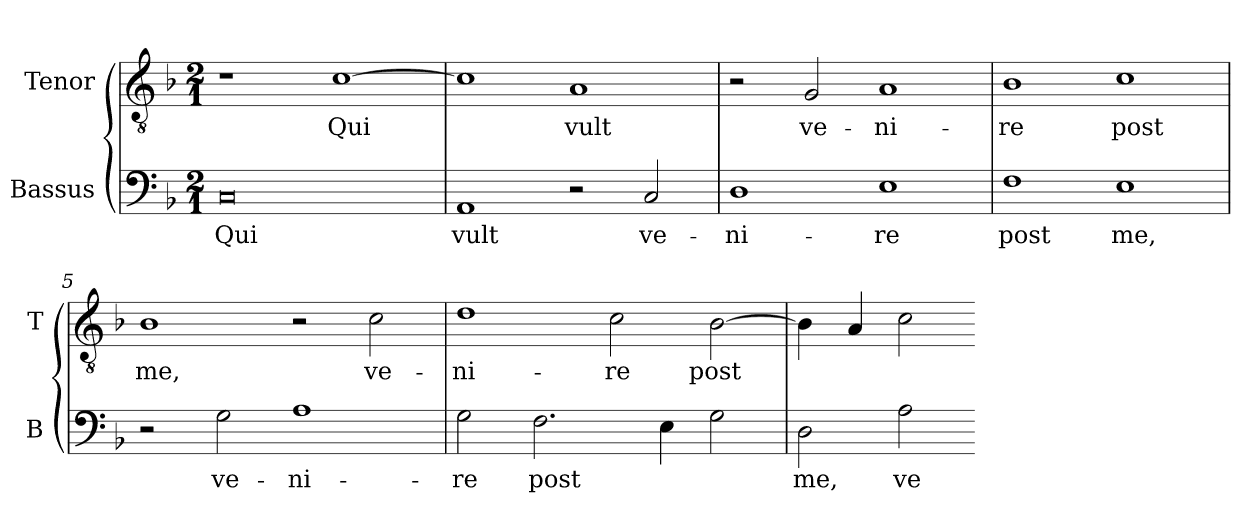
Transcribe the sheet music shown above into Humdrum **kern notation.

**kern	**text	**kern	**text
*part2	*part2	*part1	*part1
*staff2	*staff2	*staff1	*staff1
*I"Bassus	*	*I"Tenor	*
*I'B	*	*I'T	*
*clefF4	*	*clefGv2	*
*k[b-]	*	*k[b-]	*
*F:	*	*F:	*
*M2/1	*	*M2/1	*
=1	=1	=1	=1
0C	Qui	1r	.
.	.	[1c	Qui
=2	=2	=2	=2
1AA	vult	1c]	.
2r	.	1A	vult
2C	ve-	.	.
=3	=3	=3	=3
1D	-ni-	2r	.
.	.	2G	ve-
1E	-re	1A	-ni-
=4	=4	=4	=4
1F	post	1B-	-re
1E	me,	1c	post
=5	=5	=5	=5
2r	.	1B-	me,
2G	ve-	.	.
1A	-ni-	2r	.
.	.	2c	ve-
=6	=6	=6	=6
2G	-re	1d	-ni-
2.F	post	.	.
.	.	2c	-re
4E	.	.	.
2G	.	[2B-	post
=7	=7	=7	=7
2D	me,	4B-]	.
.	.	4A	.
2A	ve-	2c	.
=-	=-	=-	=-
*-	*-	*-	*-
